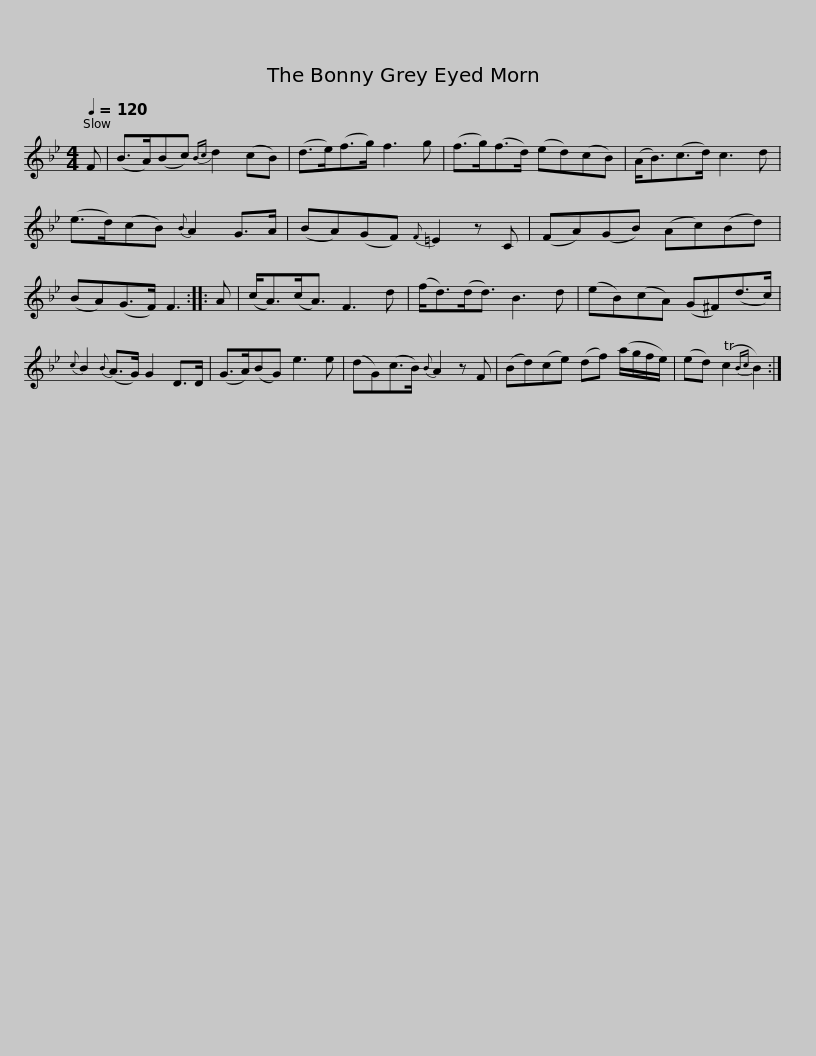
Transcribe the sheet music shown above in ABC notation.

X:1
L:1/8
Q:1/4=120
M:4/4
I:linebreak $
K:Bb
V:1 treble
V:1
 F | (B>A)(Bc){Bc} d2 (cB) | (d>e)(f>g) f3 g | (f>g)(f>d) (ed)(cB) | (A<B)(c>d) c3 d | %5
 (e>d)(cB){B} A2 G>A |$ (BA)(GF){F} =E2 z C | (FA)(GB) (Ac)(Bd) | (BA)(G>F) F3 :: A | %10
 (c<A)(c<A) F3 d | (f<d)(d<d) B3 d |$ (eB)(cA) (G^F)(d>c) |{c} B2{B} (A>G) G2 D>D | (G>A)(BG) e3 e | %15
 (dG)(c>B){B} A2 z F | (Bd)(ce) (df) (a/g/f/e/) |$ (ed) (Tc2{Bc} B2) :| %18
